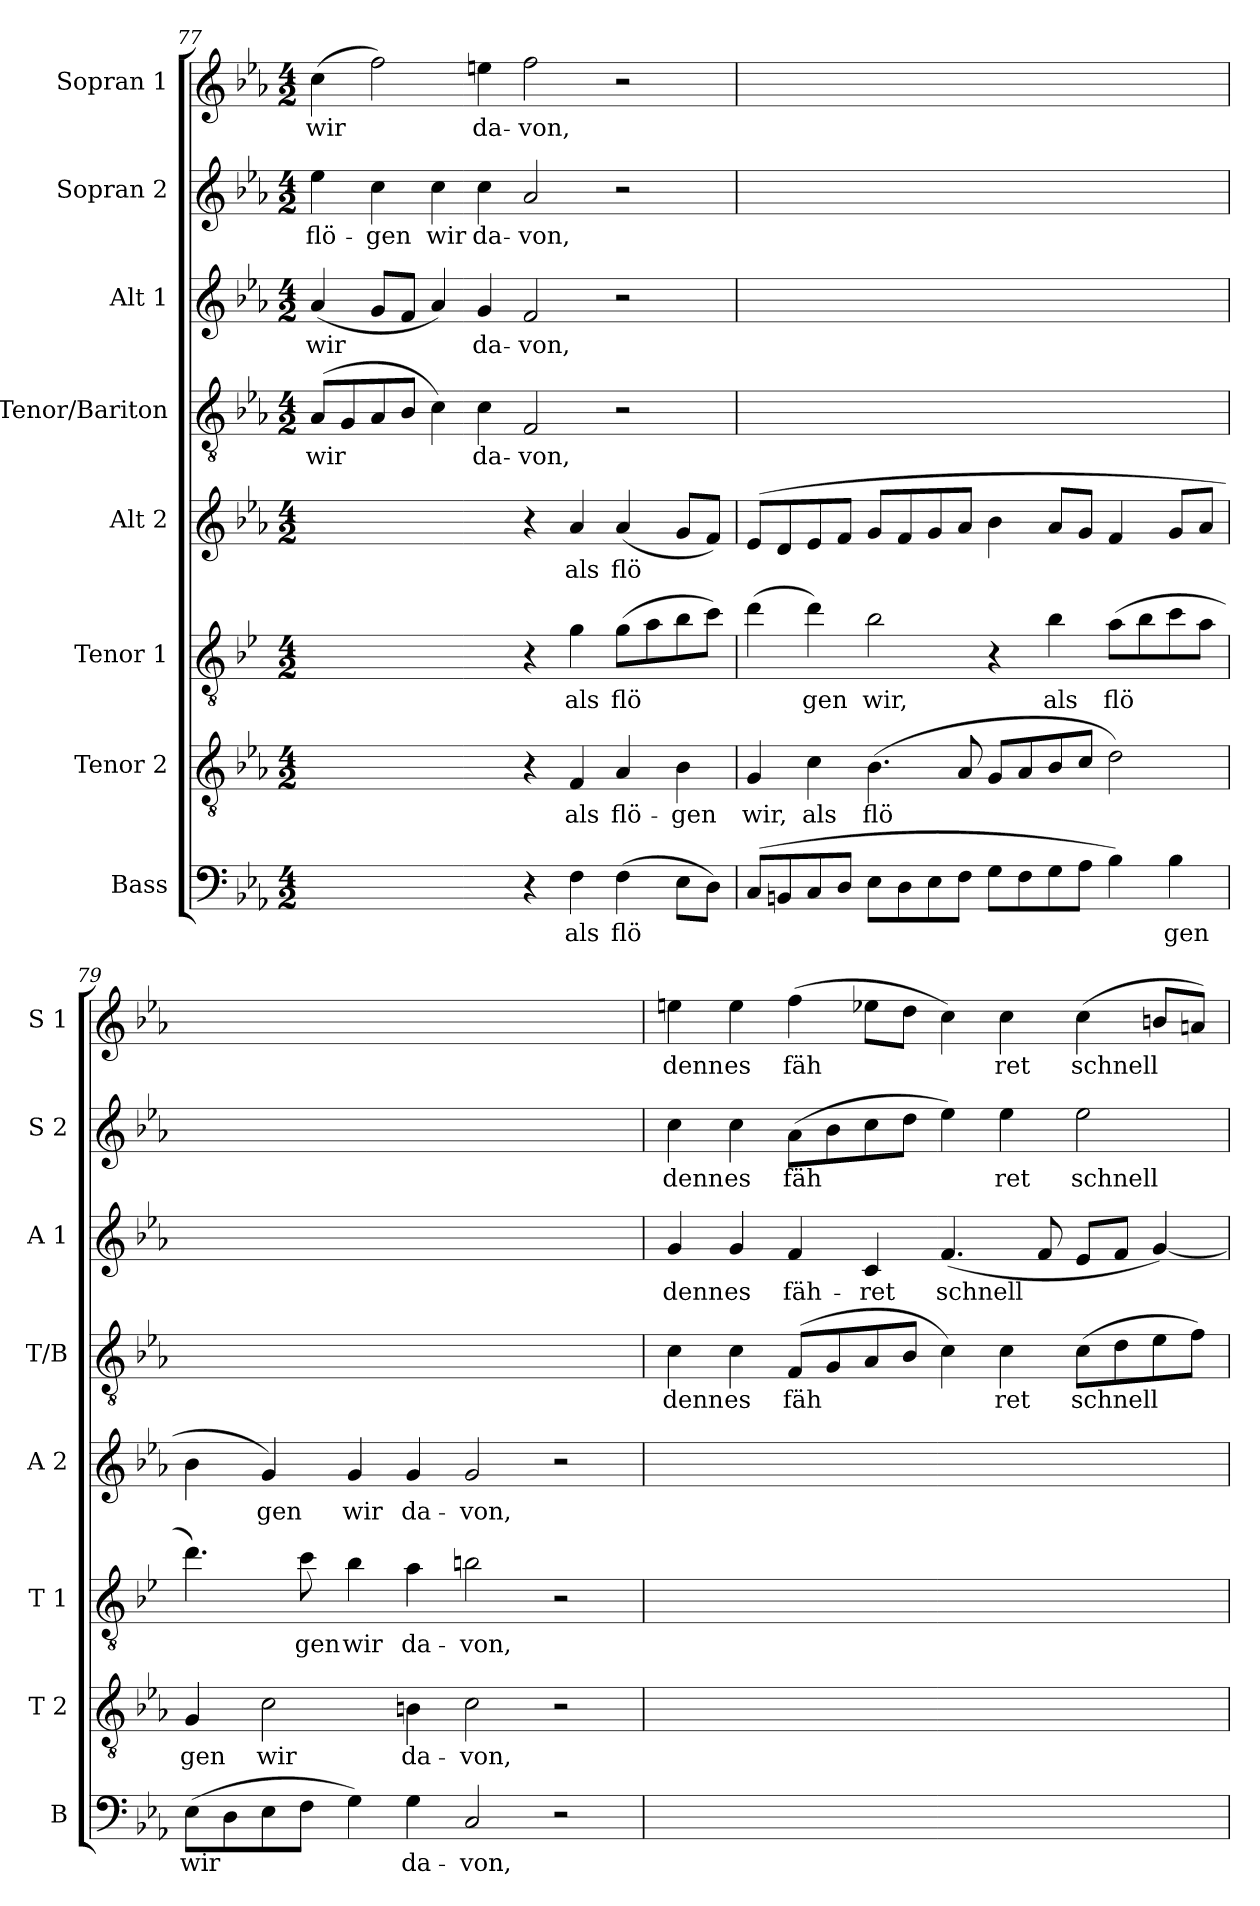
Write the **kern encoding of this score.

**kern	**text	**kern	**text	**kern	**text	**kern	**text	**kern	**text	**kern	**text	**kern	**text	**kern	**text
*part8	*part8	*part7	*part7	*part6	*part6	*part5	*part5	*part4	*part4	*part3	*part3	*part2	*part2	*part1	*part1
*staff8	*staff8	*staff7	*staff7	*staff6	*staff6	*staff5	*staff5	*staff4	*staff4	*staff3	*staff3	*staff2	*staff2	*staff1	*staff1
*I"Bass	*	*I"Tenor 2	*	*I"Tenor 1	*	*I"Alt 2	*	*I"Tenor/Bariton	*	*I"Alt 1	*	*I"Sopran 2	*	*I"Sopran 1	*
*I'B	*	*I'T 2	*	*I'T 1	*	*I'A 2	*	*I'T/B	*	*I'A 1	*	*I'S 2	*	*I'S 1	*
*clefF4	*	*clefGv2	*	*clefGv2	*	*clefG2	*	*clefGv2	*	*clefG2	*	*clefG2	*	*clefG2	*
*	*	*	*	*ITrd4c7	*	*	*	*	*	*	*	*	*	*	*
*k[b-e-a-]	*	*k[b-e-a-]	*	*k[b-e-a-]	*	*k[b-e-a-]	*	*k[b-e-a-]	*	*k[b-e-a-]	*	*k[b-e-a-]	*	*k[b-e-a-]	*
*M4/2	*	*M4/2	*	*M4/2	*	*M4/2	*	*M4/2	*	*M4/2	*	*M4/2	*	*M4/2	*
=77	=77	=77	=77	=77	=77	=77	=77	=77	=77	=77	=77	=77	=77	=77	=77
!	!	!	!	!	!	!	!	!	!LO:LY:b	!	!LO:LY:b	!	!LO:LY:b	!	!LO:LY:b
2ryy	.	2ryy	.	2ryy	.	2ryy	.	(8A-/L	wir	(4a-/	wir	4ee-\	flö-	(4cc\	wir
.	.	.	.	.	.	.	.	8G/	.	.	.	.	.	.	.
!	!	!	!	!	!	!	!	!	!	!	!	!	!LO:LY:b	!	!
.	.	.	.	.	.	.	.	8A-/	.	8g/L	.	4cc\	gen	2ff\)	.
.	.	.	.	.	.	.	.	8B-/J	.	8f/J	.	.	.	.	.
!	!	!	!	!	!	!	!	!	!	!	!	!	!LO:LY:b	!	!
2ryy	.	2ryy	.	2ryy	.	2ryy	.	4c\)	.	4a-/)	.	4cc\	wir	.	.
!	!	!	!	!	!	!	!	!	!LO:LY:b	!	!LO:LY:b	!	!LO:LY:b	!	!LO:LY:b
.	.	.	.	.	.	.	.	4c\	da-	4g/	da-	4cc\	da-	4een\	da-
!	!	!	!	!	!	!	!	!	!LO:LY:b	!	!LO:LY:b	!	!LO:LY:b	!	!LO:LY:b
4r	.	4r	.	4r	.	4r	.	2F/	von,	2f/	von,	2a-/	von,	2ff\	von,
!	!LO:LY:b	!	!LO:LY:b	!	!LO:LY:b	!	!LO:LY:b	!	!	!	!	!	!	!	!
4F\	als	4F/	als	4c\	als	4a-/	als	.	.	.	.	.	.	.	.
!	!LO:LY:b	!	!LO:LY:b	!	!LO:LY:b	!	!LO:LY:b	!	!	!	!	!	!	!	!
(4F\	flö	4A-/	flö-	(8c\L	flö	(4a-/	flö	2r	.	2r	.	2r	.	2r	.
.	.	.	.	8d\	.	.	.	.	.	.	.	.	.	.	.
!	!	!	!LO:LY:b	!	!	!	!	!	!	!	!	!	!	!	!
8E-\L	.	4B-\	gen	8e-\	.	8g/L	.	.	.	.	.	.	.	.	.
8D\J)	.	.	.	8f\J)	.	8f/J)	.	.	.	.	.	.	.	.	.
!!LO:LB:g=z
=78	=78	=78	=78	=78	=78	=78	=78	=78	=78	=78	=78	=78	=78	=78	=78
!	!	!	!LO:LY:b	!	!LO:LY:b	!	!	!	!	!	!	!	!	!	!
(8C/L	.	4G/	wir,	(4g\	_-	(8e-/L	.	0ryy	.	0ryy	.	0ryy	.	0ryy	.
8BBn/	.	.	.	.	.	8d/	.	.	.	.	.	.	.	.	.
!	!	!	!LO:LY:b	!	!LO:LY:b	!	!	!	!	!	!	!	!	!	!
8C/	.	4c\	als	4g\)	gen	8e-/	.	.	.	.	.	.	.	.	.
8D/J	.	.	.	.	.	8f/J	.	.	.	.	.	.	.	.	.
!	!	!	!LO:LY:b	!	!LO:LY:b	!	!	!	!	!	!	!	!	!	!
8E-\L	.	(4.B-\	flö	2e-\	wir,	8g/L	.	.	.	.	.	.	.	.	.
8D\	.	.	.	.	.	8f/	.	.	.	.	.	.	.	.	.
8E-\	.	.	.	.	.	8g/	.	.	.	.	.	.	.	.	.
8F\J	.	8A-/	.	.	.	8a-/J	.	.	.	.	.	.	.	.	.
8G\L	.	8G/L	.	4r	.	4b-\	.	.	.	.	.	.	.	.	.
8F\	.	8A-/	.	.	.	.	.	.	.	.	.	.	.	.	.
!	!	!	!	!	!LO:LY:b	!	!	!	!	!	!	!	!	!	!
8G\	.	8B-/	.	4e-\	als	8a-/L	.	.	.	.	.	.	.	.	.
8A-\J	.	8c/J	.	.	.	8g/J	.	.	.	.	.	.	.	.	.
!	!	!	!	!	!LO:LY:b	!	!	!	!	!	!	!	!	!	!
4B-\)	.	2d\)	.	(8d\L	flö	4f/	.	.	.	.	.	.	.	.	.
.	.	.	.	8e-\	.	.	.	.	.	.	.	.	.	.	.
!	!LO:LY:b	!	!	!	!	!	!	!	!	!	!	!	!	!	!
4B-\	gen	.	.	8f\	.	8g/L	.	.	.	.	.	.	.	.	.
.	.	.	.	8d\J	.	8a-/J	.	.	.	.	.	.	.	.	.
=79	=79	=79	=79	=79	=79	=79	=79	=79	=79	=79	=79	=79	=79	=79	=79
!	!LO:LY:b	!	!LO:LY:b	!	!	!	!	!	!	!	!	!	!	!	!
(8E-\L	wir	4G/	gen	4.g\)	.	4b-\	.	0ryy	.	0ryy	.	0ryy	.	0ryy	.
8D\	.	.	.	.	.	.	.	.	.	.	.	.	.	.	.
!	!	!	!LO:LY:b	!	!	!	!LO:LY:b	!	!	!	!	!	!	!	!
8E-\	.	2c\	wir	.	.	4g/)	gen	.	.	.	.	.	.	.	.
!	!	!	!	!	!LO:LY:b	!	!	!	!	!	!	!	!	!	!
8F\J	.	.	.	8f\	gen	.	.	.	.	.	.	.	.	.	.
!	!	!	!	!	!LO:LY:b	!	!LO:LY:b	!	!	!	!	!	!	!	!
4G\)	.	.	.	4e-\	wir	4g/	wir	.	.	.	.	.	.	.	.
!	!LO:LY:b	!	!LO:LY:b	!	!LO:LY:b	!	!LO:LY:b	!	!	!	!	!	!	!	!
4G\	da-	4Bn\	da-	4d\	da-	4g/	da-	.	.	.	.	.	.	.	.
!	!LO:LY:b	!	!LO:LY:b	!	!LO:LY:b	!	!LO:LY:b	!	!	!	!	!	!	!	!
2C/	von,	2c\	von,	2en\	von,	2g/	von,	.	.	.	.	.	.	.	.
2r	.	2r	.	2r	.	2r	.	.	.	.	.	.	.	.	.
=80	=80	=80	=80	=80	=80	=80	=80	=80	=80	=80	=80	=80	=80	=80	=80
!	!	!	!	!	!	!	!	!	!LO:LY:b	!	!LO:LY:b	!	!LO:LY:b	!	!LO:LY:b
0ryy	.	0ryy	.	0ryy	.	0ryy	.	4c\	denn	4g/	denn	4cc\	denn	4een\	denn
!	!	!	!	!	!	!	!	!	!LO:LY:b	!	!LO:LY:b	!	!LO:LY:b	!	!LO:LY:b
.	.	.	.	.	.	.	.	4c\	es	4g/	es	4cc\	es	4ee\	es
!	!	!	!	!	!	!	!	!	!LO:LY:b	!	!LO:LY:b	!	!LO:LY:b	!	!LO:LY:b
.	.	.	.	.	.	.	.	(8F/L	fäh	4f/	fäh-	(8a-\L	fäh	(4ff\	fäh
.	.	.	.	.	.	.	.	8G/	.	.	.	8b-\	.	.	.
!	!	!	!	!	!	!	!	!	!	!	!LO:LY:b	!	!	!	!
.	.	.	.	.	.	.	.	8A-/	.	4c/	ret	8cc\	.	8ee-X\L	.
.	.	.	.	.	.	.	.	8B-/J	.	.	.	8dd\J	.	8dd\J	.
!	!	!	!	!	!	!	!	!	!	!	!LO:LY:b	!	!	!	!
.	.	.	.	.	.	.	.	4c\)	.	(4.f/	schnell	4ee-\)	.	4cc\)	.
!	!	!	!	!	!	!	!	!	!LO:LY:b	!	!	!	!LO:LY:b	!	!LO:LY:b
.	.	.	.	.	.	.	.	4c\	ret	.	.	4ee-\	ret	4cc\	ret
.	.	.	.	.	.	.	.	.	.	8f/	.	.	.	.	.
!	!	!	!	!	!	!	!	!	!LO:LY:b	!	!	!	!LO:LY:b	!	!LO:LY:b
.	.	.	.	.	.	.	.	(8c\L	schnell	8e-/L	.	2ee-\	schnell	(4cc\	schnell
.	.	.	.	.	.	.	.	8d\	.	8f/J	.	.	.	.	.
.	.	.	.	.	.	.	.	8e-\	.	[4g/)	.	.	.	8bn/L	.
.	.	.	.	.	.	.	.	8f\J)	.	.	.	.	.	8an/J)	.
=	=	=	=	=	=	=	=	=	=	=	=	=	=	=	=
*-	*-	*-	*-	*-	*-	*-	*-	*-	*-	*-	*-	*-	*-	*-	*-
